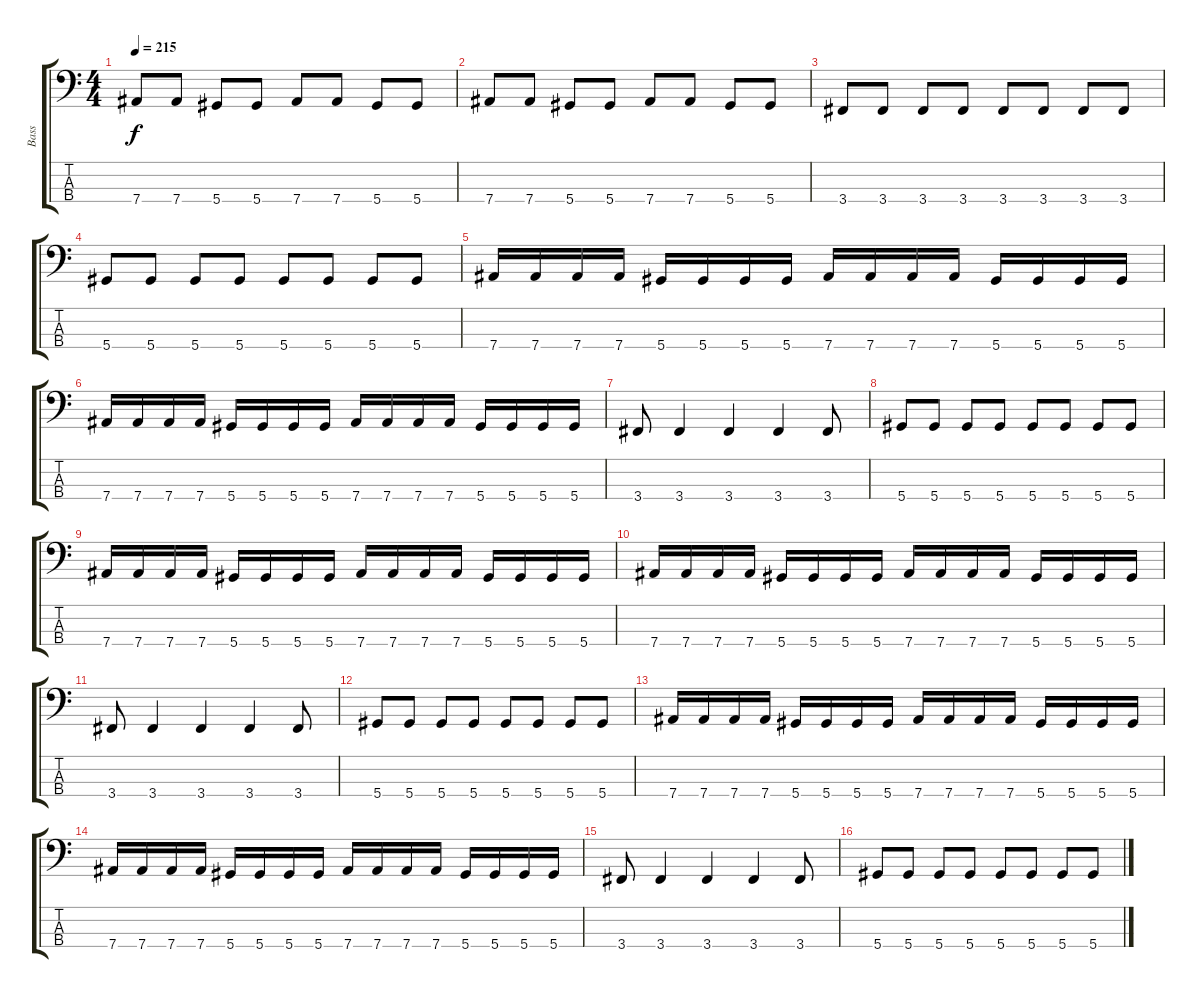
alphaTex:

\track ("Bass" "Bass") {instrument overdrivenguitar}
\staff {score tabs}
\tuning (Gb2 Db2 Ab1 Eb1) {hide}
\ts (4 4)
\tempo 215
\clef f4
\ks c
7.4.8{dy f instrument overdrivenguitar} 7.4.8 5.4.8 5.4.8 7.4.8 7.4.8 5.4.8 5.4.8 |
7.4.8 7.4.8 5.4.8 5.4.8 7.4.8 7.4.8 5.4.8 5.4.8 |
3.4.8 3.4.8 3.4.8 3.4.8 3.4.8 3.4.8 3.4.8 3.4.8 |
5.4.8 5.4.8 5.4.8 5.4.8 5.4.8 5.4.8 5.4.8 5.4.8 |
7.4.16 7.4.16 7.4.16 7.4.16 5.4.16 5.4.16 5.4.16 5.4.16 7.4.16 7.4.16 7.4.16 7.4.16 5.4.16 5.4.16 5.4.16 5.4.16 |
7.4.16 7.4.16 7.4.16 7.4.16 5.4.16 5.4.16 5.4.16 5.4.16 7.4.16 7.4.16 7.4.16 7.4.16 5.4.16 5.4.16 5.4.16 5.4.16 |
3.4.8 3.4.4 3.4.4 3.4.4 3.4.8 |
5.4.8 5.4.8 5.4.8 5.4.8 5.4.8 5.4.8 5.4.8 5.4.8 |
7.4.16 7.4.16 7.4.16 7.4.16 5.4.16 5.4.16 5.4.16 5.4.16 7.4.16 7.4.16 7.4.16 7.4.16 5.4.16 5.4.16 5.4.16 5.4.16 |
7.4.16 7.4.16 7.4.16 7.4.16 5.4.16 5.4.16 5.4.16 5.4.16 7.4.16 7.4.16 7.4.16 7.4.16 5.4.16 5.4.16 5.4.16 5.4.16 |
3.4.8 3.4.4 3.4.4 3.4.4 3.4.8 |
5.4.8 5.4.8 5.4.8 5.4.8 5.4.8 5.4.8 5.4.8 5.4.8 |
7.4.16 7.4.16 7.4.16 7.4.16 5.4.16 5.4.16 5.4.16 5.4.16 7.4.16 7.4.16 7.4.16 7.4.16 5.4.16 5.4.16 5.4.16 5.4.16 |
7.4.16 7.4.16 7.4.16 7.4.16 5.4.16 5.4.16 5.4.16 5.4.16 7.4.16 7.4.16 7.4.16 7.4.16 5.4.16 5.4.16 5.4.16 5.4.16 |
3.4.8 3.4.4 3.4.4 3.4.4 3.4.8 |
5.4.8 5.4.8 5.4.8 5.4.8 5.4.8 5.4.8 5.4.8 5.4.8
